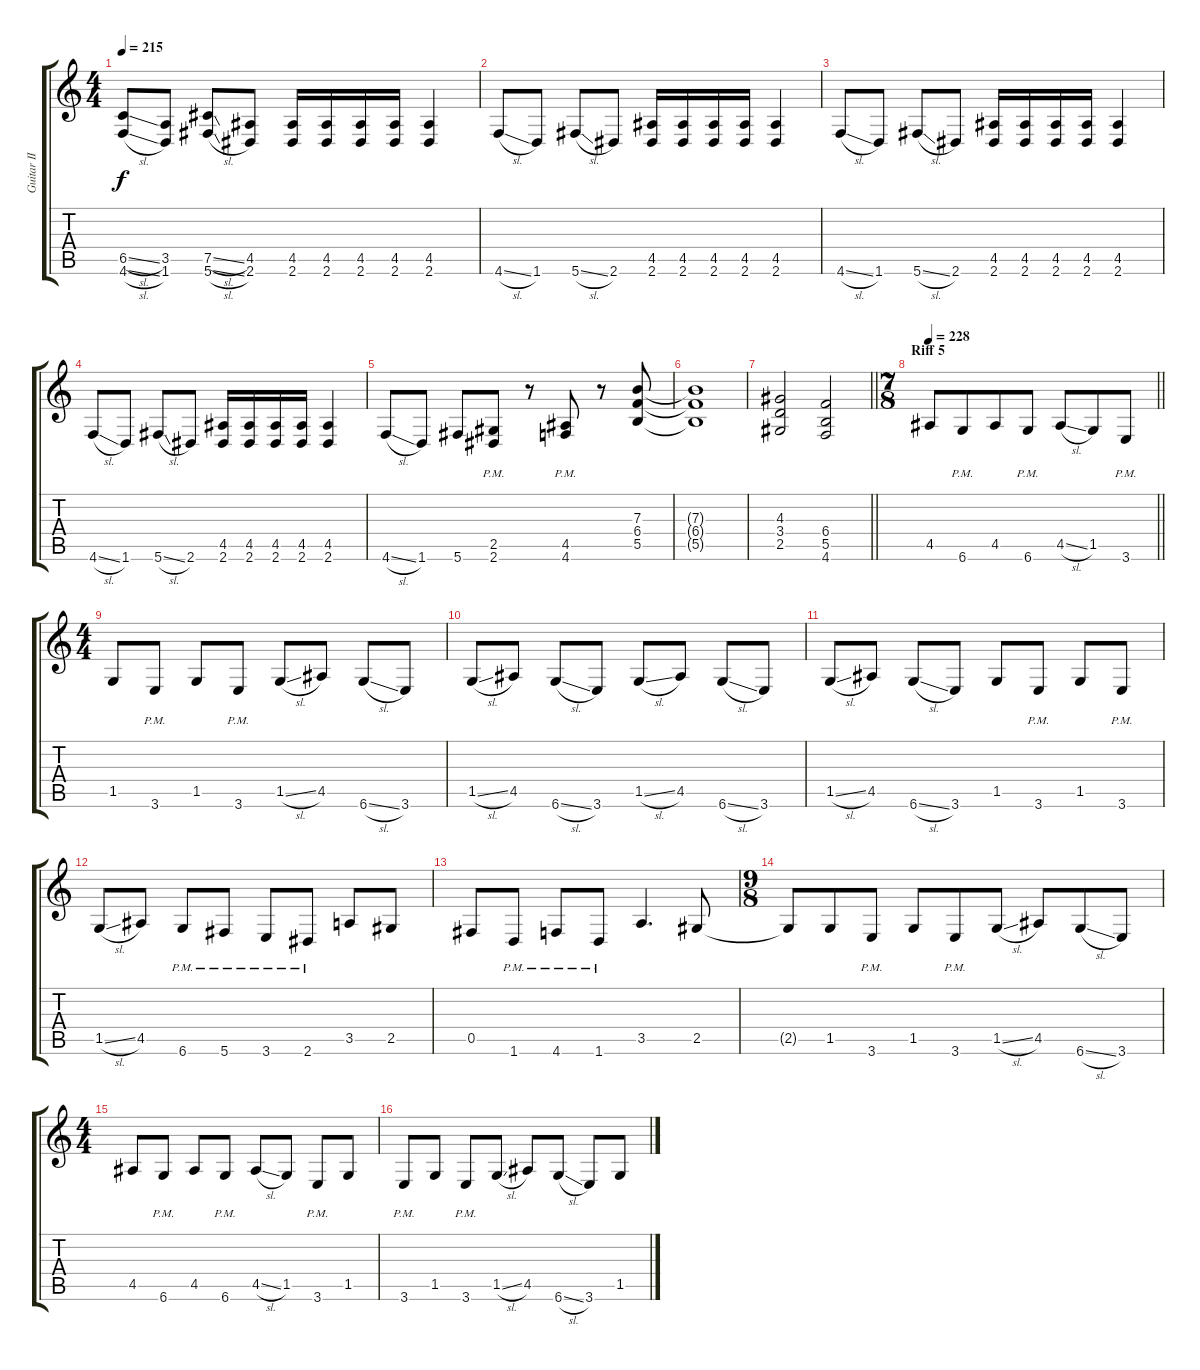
\track ("Guitar II" "Guitar II") {instrument distortionguitar}
\staff {score tabs}
\tuning (Db4 Ab3 E3 B2 Gb2 Db2) {hide}
\ts (4 4)
\tempo 215
\clef g2
\ks c
(6.5{sl} 4.6{sl}).8{dy f} (3.5 1.6).8 (7.5{sl} 5.6{sl}).8 (4.5 2.6).8 (4.5 2.6).16 (4.5 2.6).16 (4.5 2.6).16 (4.5 2.6).16 (4.5 2.6).4 |
4.6{sl}.8 1.6.8 5.6{sl}.8 2.6.8 (4.5 2.6).16 (4.5 2.6).16 (4.5 2.6).16 (4.5 2.6).16 (4.5 2.6).4 |
4.6{sl}.8 1.6.8 5.6{sl}.8 2.6.8 (4.5 2.6).16 (4.5 2.6).16 (4.5 2.6).16 (4.5 2.6).16 (4.5 2.6).4 |
4.6{sl}.8 1.6.8 5.6{sl}.8 2.6.8 (4.5 2.6).16 (4.5 2.6).16 (4.5 2.6).16 (4.5 2.6).16 (4.5 2.6).4 |
4.6{sl}.8 1.6.8 5.6.8 (2.5{pm} 2.6{pm}).8 r.8 (4.5{pm} 4.6{pm}).8 r.8 (7.3 6.4 5.5).8 |
(7.3{t} 6.4{t} 5.5{t}).1 |
\barLineRight lightlight
(4.3 3.4 2.5).2 (6.4 5.5 4.6).2 |
\ts (7 8)
\section ("" "Riff 5")
\tempo 228
\barLineRight lightlight
4.5.8 6.6{pm}.8 4.5.8 6.6{pm}.8 4.5{sl}.8 1.5.8 3.6{pm}.8 |
\ts (4 4)
1.5.8 3.6{pm}.8 1.5.8 3.6{pm}.8 1.5{sl}.8 4.5.8 6.6{sl}.8 3.6.8 |
1.5{sl}.8 4.5.8 6.6{sl}.8 3.6.8 1.5{sl}.8 4.5.8 6.6{sl}.8 3.6.8 |
1.5{sl}.8 4.5.8 6.6{sl}.8 3.6.8 1.5.8 3.6{pm}.8 1.5.8 3.6{pm}.8 |
1.5{sl}.8 4.5.8 6.6{pm}.8 5.6{pm}.8 3.6{pm}.8 2.6{pm}.8 3.5.8 2.5.8 |
0.5.8 1.6{pm}.8 4.6{pm}.8 1.6{pm}.8 3.5.4{d} 2.5.8 |
\ts (9 8)
2.5{t}.8 1.5.8 3.6{pm}.8 1.5.8 3.6{pm}.8 1.5{sl}.8 4.5.8 6.6{sl}.8 3.6.8 |
\ts (4 4)
4.5.8 6.6{pm}.8 4.5.8 6.6{pm}.8 4.5{sl}.8 1.5.8 3.6{pm}.8 1.5.8 |
3.6{pm}.8 1.5.8 3.6{pm}.8 1.5{sl}.8 4.5.8 6.6{sl}.8 3.6.8 1.5{sl}.8
